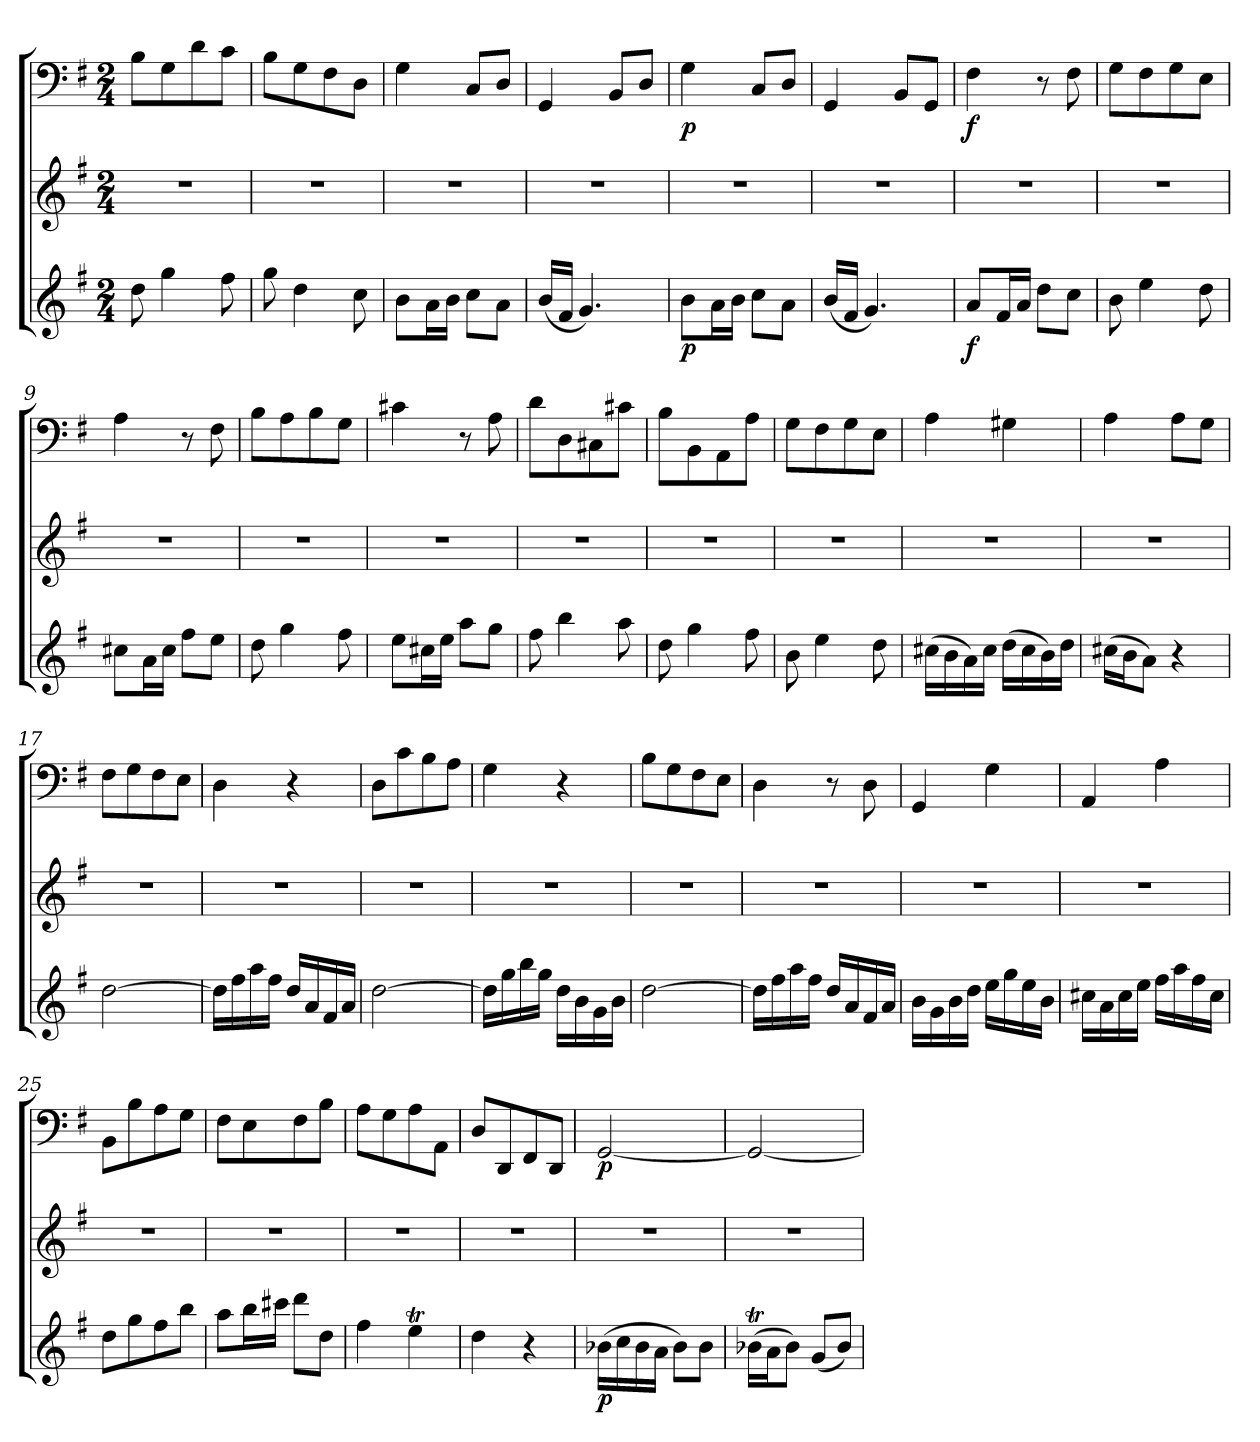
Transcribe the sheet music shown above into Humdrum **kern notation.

**kern	**dynam	**kern	**kern	**dynam
*part3	*part3	*part2	*part1	*part1
*staff3	*staff3	*staff2	*staff1	*staff1
*clefG2	*	*clefG2	*clefF4	*
*k[f#]	*	*k[f#]	*k[f#]	*
*G:	*	*G:	*G:	*
*M2/4	*	*M2/4	*M2/4	*
=1	=1	=1	=1	=1
8dd\	.	2r	8B\L	.
4gg\	.	.	8G\	.
.	.	.	8d\	.
8ff#\	.	.	8c\J	.
=2	=2	=2	=2	=2
8gg\	.	2r	8B\L	.
4dd\	.	.	8G\	.
.	.	.	8F#\	.
8cc\	.	.	8D\J	.
=3	=3	=3	=3	=3
8b\L	.	2r	4G\	.
16a\L	.	.	.	.
16b\JJ	.	.	.	.
8cc\L	.	.	8C/L	.
8a\J	.	.	8D/J	.
=4	=4	=4	=4	=4
(16b/LL	.	2r	4GG/	.
16f#/JJ	.	.	.	.
4.g/)	.	.	.	.
.	.	.	8BB/L	.
.	.	.	8D/J	.
=5	=5	=5	=5	=5
8b\L	p	2r	4G\	p
16a\L	.	.	.	.
16b\JJ	.	.	.	.
8cc\L	.	.	8C/L	.
8a\J	.	.	8D/J	.
=6	=6	=6	=6	=6
(16b/LL	.	2r	4GG/	.
16f#/JJ	.	.	.	.
4.g/)	.	.	.	.
.	.	.	8BB/L	.
.	.	.	8GG/J	.
=7	=7	=7	=7	=7
8a/L	f	2r	4F#\	f
16f#/L	.	.	.	.
16a/JJ	.	.	.	.
8dd\L	.	.	8r	.
8cc\J	.	.	8F#\	.
=8	=8	=8	=8	=8
8b\	.	2r	8G\L	.
4ee\	.	.	8F#\	.
.	.	.	8G\	.
8dd\	.	.	8E\J	.
=9	=9	=9	=9	=9
8cc#X\L	.	2r	4A\	.
16a\L	.	.	.	.
16cc#\JJ	.	.	.	.
8ff#\L	.	.	8r	.
8ee\J	.	.	8F#\	.
=10	=10	=10	=10	=10
8dd\	.	2r	8B\L	.
4gg\	.	.	8A\	.
.	.	.	8B\	.
8ff#\	.	.	8G\J	.
=11	=11	=11	=11	=11
8ee\L	.	2r	4c#X\	.
16cc#X\L	.	.	.	.
16ee\JJ	.	.	.	.
8aa\L	.	.	8r	.
8gg\J	.	.	8A\	.
=12	=12	=12	=12	=12
8ff#\	.	2r	8d\L	.
4bb\	.	.	8D\	.
.	.	.	8C#X\	.
8aa\	.	.	8c#X\J	.
=13	=13	=13	=13	=13
8dd\	.	2r	8B\L	.
4gg\	.	.	8BB\	.
.	.	.	8AA\	.
8ff#\	.	.	8A\J	.
=14	=14	=14	=14	=14
8b\	.	2r	8G\L	.
4ee\	.	.	8F#\	.
.	.	.	8G\	.
8dd\	.	.	8E\J	.
=15	=15	=15	=15	=15
(16cc#X\LL	.	2r	4A\	.
16b\	.	.	.	.
16a\)	.	.	.	.
16cc#\JJ	.	.	.	.
(16dd\LL	.	.	4G#X\	.
16cc#\	.	.	.	.
16b\)	.	.	.	.
16dd\JJ	.	.	.	.
=16	=16	=16	=16	=16
(16cc#X\LL	.	2r	4A\	.
16b\J	.	.	.	.
8a\J)	.	.	.	.
4r	.	.	8A\L	.
.	.	.	8G\J	.
=17	=17	=17	=17	=17
[2dd\	.	2r	8F#\L	.
.	.	.	8G\	.
.	.	.	8F#\	.
.	.	.	8E\J	.
=18	=18	=18	=18	=18
16dd\LL]	.	2r	4D\	.
16ff#\	.	.	.	.
16aa\	.	.	.	.
16ff#\JJ	.	.	.	.
16dd/LL	.	.	4r	.
16a/	.	.	.	.
16f#/	.	.	.	.
16a/JJ	.	.	.	.
=19	=19	=19	=19	=19
[2dd\	.	2r	8D\L	.
.	.	.	8c\	.
.	.	.	8B\	.
.	.	.	8A\J	.
=20	=20	=20	=20	=20
16dd\LL]	.	2r	4G\	.
16gg\	.	.	.	.
16bb\	.	.	.	.
16gg\JJ	.	.	.	.
16dd\LL	.	.	4r	.
16b\	.	.	.	.
16g\	.	.	.	.
16b\JJ	.	.	.	.
=21	=21	=21	=21	=21
[2dd\	.	2r	8B\L	.
.	.	.	8G\	.
.	.	.	8F#\	.
.	.	.	8E\J	.
=22	=22	=22	=22	=22
16dd\LL]	.	2r	4D\	.
16ff#\	.	.	.	.
16aa\	.	.	.	.
16ff#\JJ	.	.	.	.
16dd/LL	.	.	8r	.
16a/	.	.	.	.
16f#/	.	.	8D\	.
16a/JJ	.	.	.	.
=23	=23	=23	=23	=23
16b\LL	.	2r	4GG/	.
16g\	.	.	.	.
16b\	.	.	.	.
16dd\JJ	.	.	.	.
16ee\LL	.	.	4G\	.
16gg\	.	.	.	.
16ee\	.	.	.	.
16b\JJ	.	.	.	.
=24	=24	=24	=24	=24
16cc#X\LL	.	2r	4AA/	.
16a\	.	.	.	.
16cc#\	.	.	.	.
16ee\JJ	.	.	.	.
16ff#\LL	.	.	4A\	.
16aa\	.	.	.	.
16ff#\	.	.	.	.
16cc#\JJ	.	.	.	.
=25	=25	=25	=25	=25
8dd\L	.	2r	8BB\L	.
8gg\	.	.	8B\	.
8ff#\	.	.	8A\	.
8bb\J	.	.	8G\J	.
=26	=26	=26	=26	=26
8aa\L	.	2r	8F#\L	.
16bb\L	.	.	8E\	.
16ccc#X\JJ	.	.	.	.
8ddd\L	.	.	8F#\	.
8dd\J	.	.	8B\J	.
=27	=27	=27	=27	=27
4ff#\	.	2r	8A\L	.
.	.	.	8G\	.
4eeT\	.	.	8A\	.
.	.	.	8AA\J	.
=28	=28	=28	=28	=28
4dd\	.	2r	8D/L	.
.	.	.	8DD/	.
4r	.	.	8FF#/	.
.	.	.	8DD/J	.
=29	=29	=29	=29	=29
(16b-X\LL	p	2r	[2GG/	p
16cc\	.	.	.	.
16b-\	.	.	.	.
16a\JJ	.	.	.	.
8b-\L)	.	.	.	.
8b-\J	.	.	.	.
=30	=30	=30	=30	=30
(16b-XT\LL	.	2r	2GG/_	.
16a\J	.	.	.	.
8b-\J)	.	.	.	.
(8g/L	.	.	.	.
8b-/J)	.	.	.	.
=	=	=	=	=
*-	*-	*-	*-	*-
